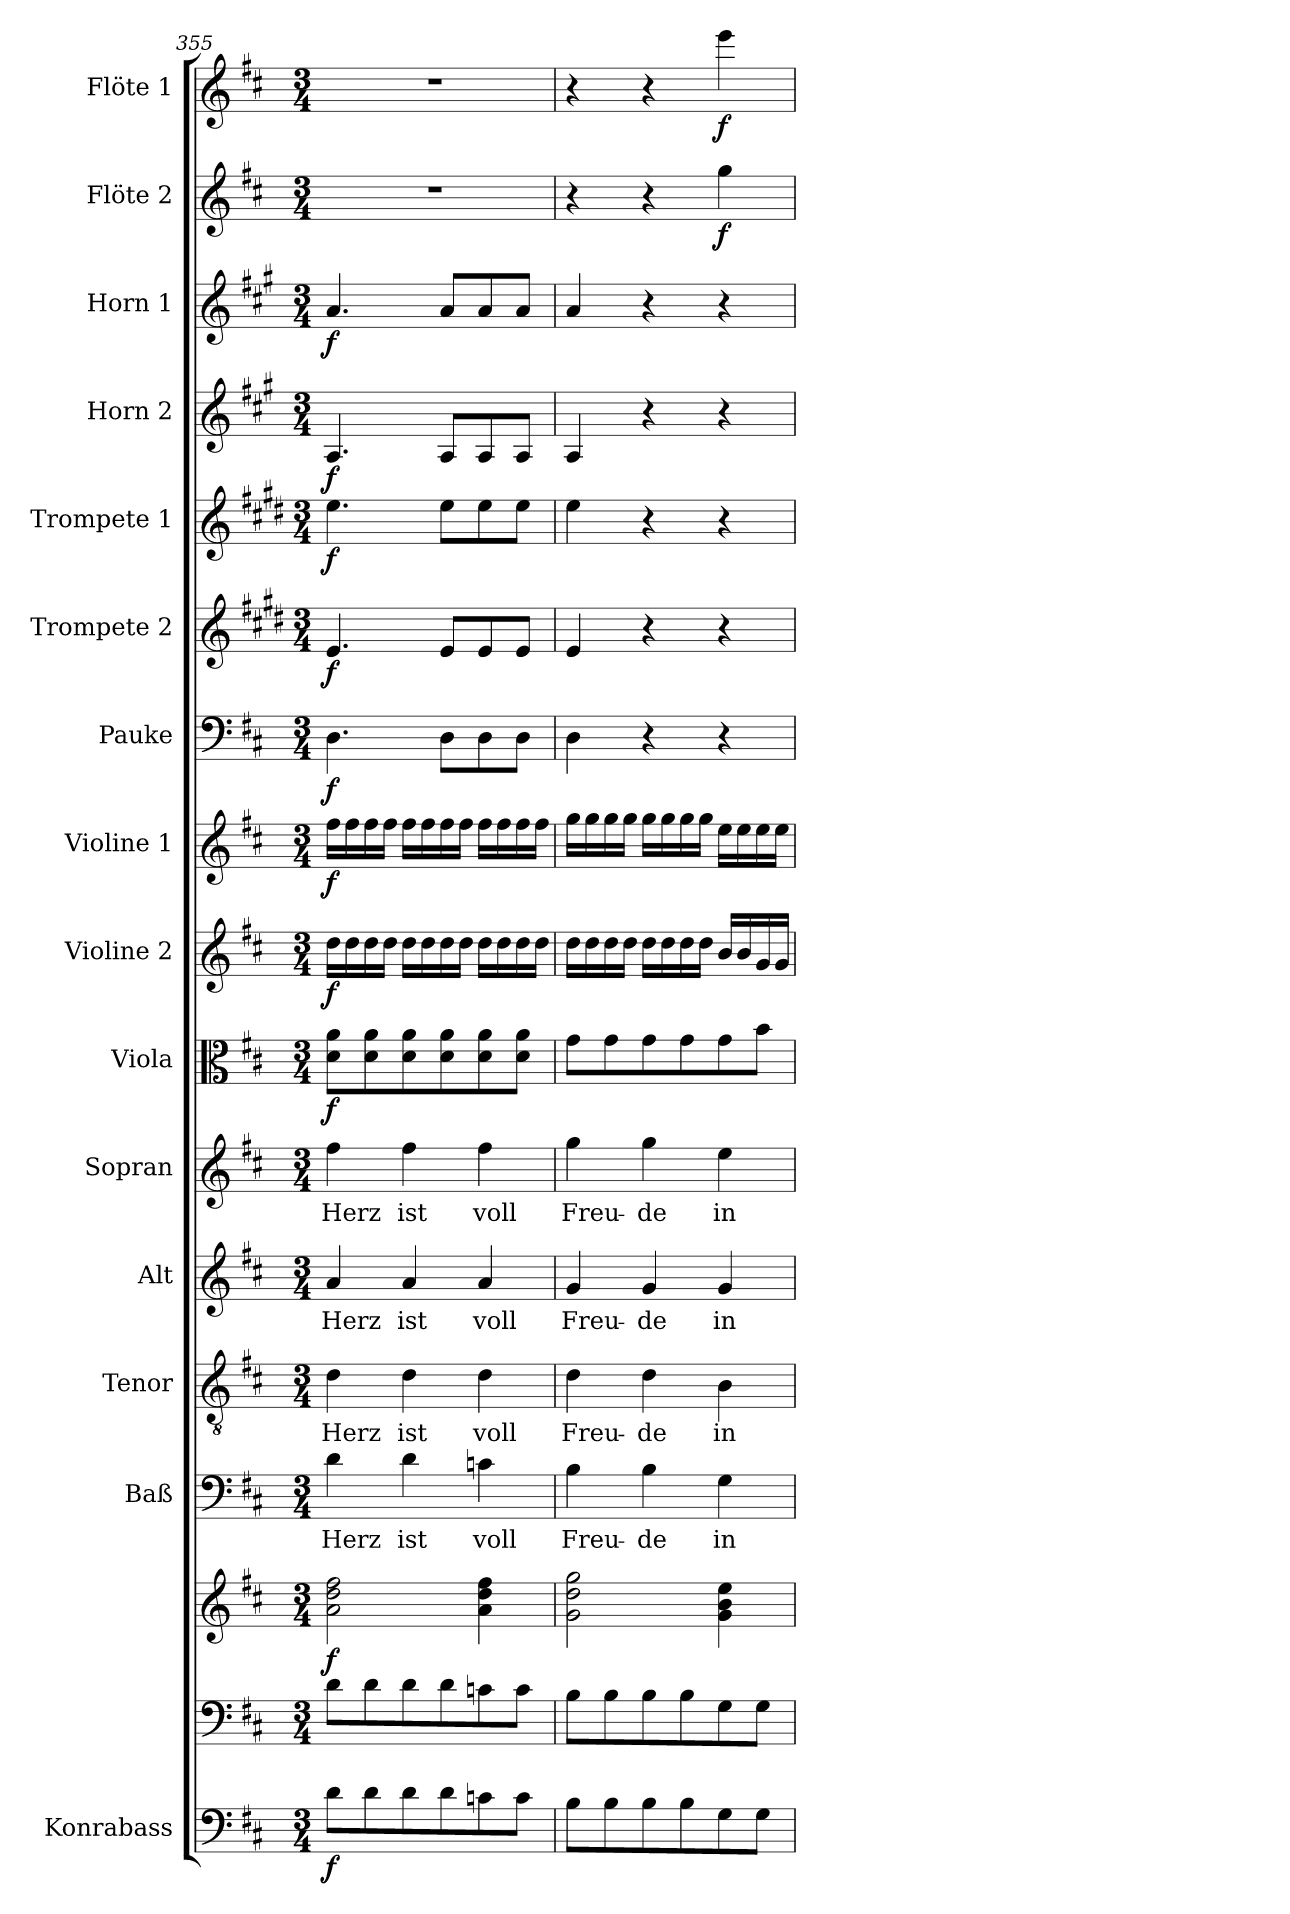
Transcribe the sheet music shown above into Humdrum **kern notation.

**kern	**dynam	**kern	**kern	**dynam	**kern	**text	**kern	**text	**kern	**text	**kern	**text	**kern	**dynam	**kern	**dynam	**kern	**dynam	**kern	**dynam	**kern	**dynam	**kern	**dynam	**kern	**dynam	**kern	**dynam	**kern	**dynam	**kern	**dynam
*part16	*part16	*part15	*part15	*part15	*part14	*part14	*part13	*part13	*part12	*part12	*part11	*part11	*part10	*part10	*part9	*part9	*part8	*part8	*part7	*part7	*part6	*part6	*part5	*part5	*part4	*part4	*part3	*part3	*part2	*part2	*part1	*part1
*staff17	*staff17	*staff16	*staff15	*staff15/16	*staff14	*staff14	*staff13	*staff13	*staff12	*staff12	*staff11	*staff11	*staff10	*staff10	*staff9	*staff9	*staff8	*staff8	*staff7	*staff7	*staff6	*staff6	*staff5	*staff5	*staff4	*staff4	*staff3	*staff3	*staff2	*staff2	*staff1	*staff1
*I"Konrabass	*	*	*	*	*I"Baß	*	*I"Tenor	*	*I"Alt	*	*I"Sopran	*	*I"Viola	*	*I"Violine 2	*	*I"Violine 1	*	*I"Pauke	*	*I"Trompete 2	*	*I"Trompete 1	*	*I"Horn 2	*	*I"Horn 1	*	*I"Flöte 2	*	*I"Flöte 1	*
*I'Kb.	*	*	*	*	*I'Baß	*	*I'Ten	*	*I'Alt	*	*I'Sop	*	*I'Vla.	*	*I'Vln. 2	*	*I'Vln. 1	*	*I'Pk.	*	*I'Trp. 2	*	*I'Trp. 1	*	*I'Hrn. 2	*	*I'Hrn. 1	*	*I'Fl. 2	*	*I'Fl. 1	*
*clefF4	*	*clefF4	*clefG2	*	*clefF4	*	*clefGv2	*	*clefG2	*	*clefG2	*	*clefC3	*	*clefG2	*	*clefG2	*	*clefF4	*	*clefG2	*	*clefG2	*	*clefG2	*	*clefG2	*	*clefG2	*	*clefG2	*
*ITrd7c12	*	*	*	*	*	*	*	*	*	*	*	*	*	*	*	*	*	*	*	*	*ITrd1c2	*	*ITrd1c2	*	*ITrd4c7	*	*ITrd4c7	*	*	*	*	*
*k[f#c#]	*	*k[f#c#]	*k[f#c#]	*	*k[f#c#]	*	*k[f#c#]	*	*k[f#c#]	*	*k[f#c#]	*	*k[f#c#]	*	*k[f#c#]	*	*k[f#c#]	*	*k[f#c#]	*	*k[f#c#]	*	*k[f#c#]	*	*k[f#c#]	*	*k[f#c#]	*	*k[f#c#]	*	*k[f#c#]	*
*D:	*	*D:	*D:	*	*D:	*	*D:	*	*D:	*	*D:	*	*D:	*	*D:	*	*D:	*	*D:	*	*D:	*	*D:	*	*D:	*	*D:	*	*D:	*	*D:	*
*M3/4	*	*M3/4	*M3/4	*	*M3/4	*	*M3/4	*	*M3/4	*	*M3/4	*	*M3/4	*	*M3/4	*	*M3/4	*	*M3/4	*	*M3/4	*	*M3/4	*	*M3/4	*	*M3/4	*	*M3/4	*	*M3/4	*
=355	=355	=355	=355	=355	=355	=355	=355	=355	=355	=355	=355	=355	=355	=355	=355	=355	=355	=355	=355	=355	=355	=355	=355	=355	=355	=355	=355	=355	=355	=355	=355	=355
!	!LO:DY:b	!	!	!LO:DY:b	!	!LO:LY:b	!	!LO:LY:b	!	!LO:LY:b	!	!LO:LY:b	!	!LO:DY:b	!	!LO:DY:b	!	!LO:DY:b	!	!LO:DY:b	!	!LO:DY:b	!	!LO:DY:b	!	!LO:DY:b	!	!LO:DY:b	!	!	!	!
8D\L	f	8d\L	2a\ 2dd\ 2ff#\	f	4d\	Herz	4d\	Herz	4a/	Herz	4ff#\	Herz	8d\ 8a\L	f	16dd\LL	f	16ff#\LL	f	4.D\	f	4.d/	f	4.dd\	f	4.D/	f	4.d/	f	2.r	.	2.r	.
.	.	.	.	.	.	.	.	.	.	.	.	.	.	.	16dd\	.	16ff#\	.	.	.	.	.	.	.	.	.	.	.	.	.	.	.
8D\	.	8d\	.	.	.	.	.	.	.	.	.	.	8d\ 8a\	.	16dd\	.	16ff#\	.	.	.	.	.	.	.	.	.	.	.	.	.	.	.
.	.	.	.	.	.	.	.	.	.	.	.	.	.	.	16dd\JJ	.	16ff#\JJ	.	.	.	.	.	.	.	.	.	.	.	.	.	.	.
!	!	!	!	!	!	!LO:LY:b	!	!LO:LY:b	!	!LO:LY:b	!	!LO:LY:b	!	!	!	!	!	!	!	!	!	!	!	!	!	!	!	!	!	!	!	!
8D\	.	8d\	.	.	4d\	ist	4d\	ist	4a/	ist	4ff#\	ist	8d\ 8a\	.	16dd\LL	.	16ff#\LL	.	.	.	.	.	.	.	.	.	.	.	.	.	.	.
.	.	.	.	.	.	.	.	.	.	.	.	.	.	.	16dd\	.	16ff#\	.	.	.	.	.	.	.	.	.	.	.	.	.	.	.
8D\	.	8d\	.	.	.	.	.	.	.	.	.	.	8d\ 8a\	.	16dd\	.	16ff#\	.	8D\L	.	8d/L	.	8dd\L	.	8D/L	.	8d/L	.	.	.	.	.
.	.	.	.	.	.	.	.	.	.	.	.	.	.	.	16dd\JJ	.	16ff#\JJ	.	.	.	.	.	.	.	.	.	.	.	.	.	.	.
!	!	!	!	!	!	!LO:LY:b	!	!LO:LY:b	!	!LO:LY:b	!	!LO:LY:b	!	!	!	!	!	!	!	!	!	!	!	!	!	!	!	!	!	!	!	!
8Cn\	.	8cn\	4a\ 4dd\ 4ff#\	.	4cn\	voll	4d\	voll	4a/	voll	4ff#\	voll	8d\ 8a\	.	16dd\LL	.	16ff#\LL	.	8D\	.	8d/	.	8dd\	.	8D/	.	8d/	.	.	.	.	.
.	.	.	.	.	.	.	.	.	.	.	.	.	.	.	16dd\	.	16ff#\	.	.	.	.	.	.	.	.	.	.	.	.	.	.	.
8C\J	.	8c\J	.	.	.	.	.	.	.	.	.	.	8d\ 8a\J	.	16dd\	.	16ff#\	.	8D\J	.	8d/J	.	8dd\J	.	8D/J	.	8d/J	.	.	.	.	.
.	.	.	.	.	.	.	.	.	.	.	.	.	.	.	16dd\JJ	.	16ff#\JJ	.	.	.	.	.	.	.	.	.	.	.	.	.	.	.
=356	=356	=356	=356	=356	=356	=356	=356	=356	=356	=356	=356	=356	=356	=356	=356	=356	=356	=356	=356	=356	=356	=356	=356	=356	=356	=356	=356	=356	=356	=356	=356	=356
!	!	!	!	!	!	!LO:LY:b	!	!LO:LY:b	!	!LO:LY:b	!	!LO:LY:b	!	!	!	!	!	!	!	!	!	!	!	!	!	!	!	!	!	!	!	!
8BB\L	.	8B\L	2g\ 2dd\ 2gg\	.	4B\	Freu-	4d\	Freu-	4g/	Freu-	4gg\	Freu-	8g\L	.	16dd\LL	.	16gg\LL	.	4D\	.	4d/	.	4dd\	.	4D/	.	4d/	.	4r	.	4r	.
.	.	.	.	.	.	.	.	.	.	.	.	.	.	.	16dd\	.	16gg\	.	.	.	.	.	.	.	.	.	.	.	.	.	.	.
8BB\	.	8B\	.	.	.	.	.	.	.	.	.	.	8g\	.	16dd\	.	16gg\	.	.	.	.	.	.	.	.	.	.	.	.	.	.	.
.	.	.	.	.	.	.	.	.	.	.	.	.	.	.	16dd\JJ	.	16gg\JJ	.	.	.	.	.	.	.	.	.	.	.	.	.	.	.
!	!	!	!	!	!	!LO:LY:b	!	!LO:LY:b	!	!LO:LY:b	!	!LO:LY:b	!	!	!	!	!	!	!	!	!	!	!	!	!	!	!	!	!	!	!	!
8BB\	.	8B\	.	.	4B\	-de	4d\	-de	4g/	-de	4gg\	-de	8g\	.	16dd\LL	.	16gg\LL	.	4r	.	4r	.	4r	.	4r	.	4r	.	4r	.	4r	.
.	.	.	.	.	.	.	.	.	.	.	.	.	.	.	16dd\	.	16gg\	.	.	.	.	.	.	.	.	.	.	.	.	.	.	.
8BB\	.	8B\	.	.	.	.	.	.	.	.	.	.	8g\	.	16dd\	.	16gg\	.	.	.	.	.	.	.	.	.	.	.	.	.	.	.
.	.	.	.	.	.	.	.	.	.	.	.	.	.	.	16dd\JJ	.	16gg\JJ	.	.	.	.	.	.	.	.	.	.	.	.	.	.	.
!	!	!	!	!	!	!LO:LY:b	!	!LO:LY:b	!	!LO:LY:b	!	!LO:LY:b	!	!	!	!	!	!	!	!	!	!	!	!	!	!	!	!	!	!LO:DY:b	!	!LO:DY:b
8GG\	.	8G\	4g\ 4b\ 4ee\	.	4G\	in	4B\	in	4g/	in	4ee\	in	8g\	.	16b/LL	.	16ee\LL	.	4r	.	4r	.	4r	.	4r	.	4r	.	4gg\	f	4eee\	f
.	.	.	.	.	.	.	.	.	.	.	.	.	.	.	16b/	.	16ee\	.	.	.	.	.	.	.	.	.	.	.	.	.	.	.
8GG\J	.	8G\J	.	.	.	.	.	.	.	.	.	.	8b\J	.	16g/	.	16ee\	.	.	.	.	.	.	.	.	.	.	.	.	.	.	.
.	.	.	.	.	.	.	.	.	.	.	.	.	.	.	16g/JJ	.	16ee\JJ	.	.	.	.	.	.	.	.	.	.	.	.	.	.	.
=	=	=	=	=	=	=	=	=	=	=	=	=	=	=	=	=	=	=	=	=	=	=	=	=	=	=	=	=	=	=	=	=
*-	*-	*-	*-	*-	*-	*-	*-	*-	*-	*-	*-	*-	*-	*-	*-	*-	*-	*-	*-	*-	*-	*-	*-	*-	*-	*-	*-	*-	*-	*-	*-	*-
